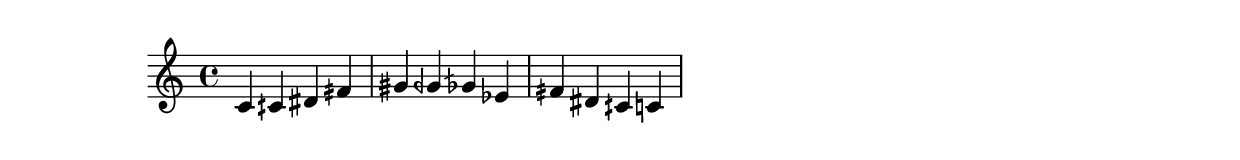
% Do not edit this file; it is automatically
% generated from Documentation/snippets/new
% This file is in the public domain.
%% Note: this file works from version 2.13.36
\version "2.13.39"

\header {
%% Translation of GIT committish: 5160eccb26cee0bfd802d844233e4a8d795a1e94
  texidoces = "
El «Makam» es un tipo de melodía de Turquía que
utiliza alteraciones microtonales de 1/9 de tono.  Consulte el
archivo de inicio @code{makam.ly} (véase el 'Manual de
aprendizaje @version{}, 4.6.3 Otras fuentes de información' para
averiguar la situación de este archivo) para ver detalles de los
nombres de las notas y las alteraciones.

"
  doctitlees = "Ejemplo de «Makam»"



%% Translation of GIT committish: 0a868be38a775ecb1ef935b079000cebbc64de40
  texidocde = "
Makam ist eine türkische Melodie, in der 1/9-Tonabstände
eingesetzt werden.  Sehen Sie sich die Initialisierungsdatei
@code{makam.ly} für weiter Information zu Tonhöhenbezeichnungen
und Alterationen an (siehe
Handbuch zum Lernen @version{}, 4.6.3 Weitere Information zu
Hinweisen, wo diese Datei gespeichert ist)."

  doctitlede = "Makam-Beispiel"

%% Translation of GIT committish: 4ab2514496ac3d88a9f3121a76f890c97cedcf4e
  texidocfr = "
Le « makam » est une forme de mélodie turque qui utilise des altérations
d'un neuvième de ton.  Consultez le fichier d'initialisation
@code{makam.ly} pour plus de détails sur les hauteurs et altérations
utilisées (voir le chapitre 4.6.3 - Autres sources d'information du
manuel d'initiation pour le localiser).

"
  doctitlefr = "Exemple de musique « Makam »"

  lsrtags = "pitches, world-music"
  texidoc = "
Makam is a type of melody from Turkey using 1/9th-tone microtonal
alterations.  Consult the initialization file @samp{ly/makam.ly} for
details of pitch names and alterations.

"
  doctitle = "Makam example"
} % begin verbatim


% Initialize makam settings
\include "makam.ly"

\relative c' {
  \set Staff.keySignature = #`((6 . ,(- KOMA)) (3 . ,BAKIYE))
  c4 cc db fk
  gbm4 gfc gfb efk
  fk4 db cc c
}
